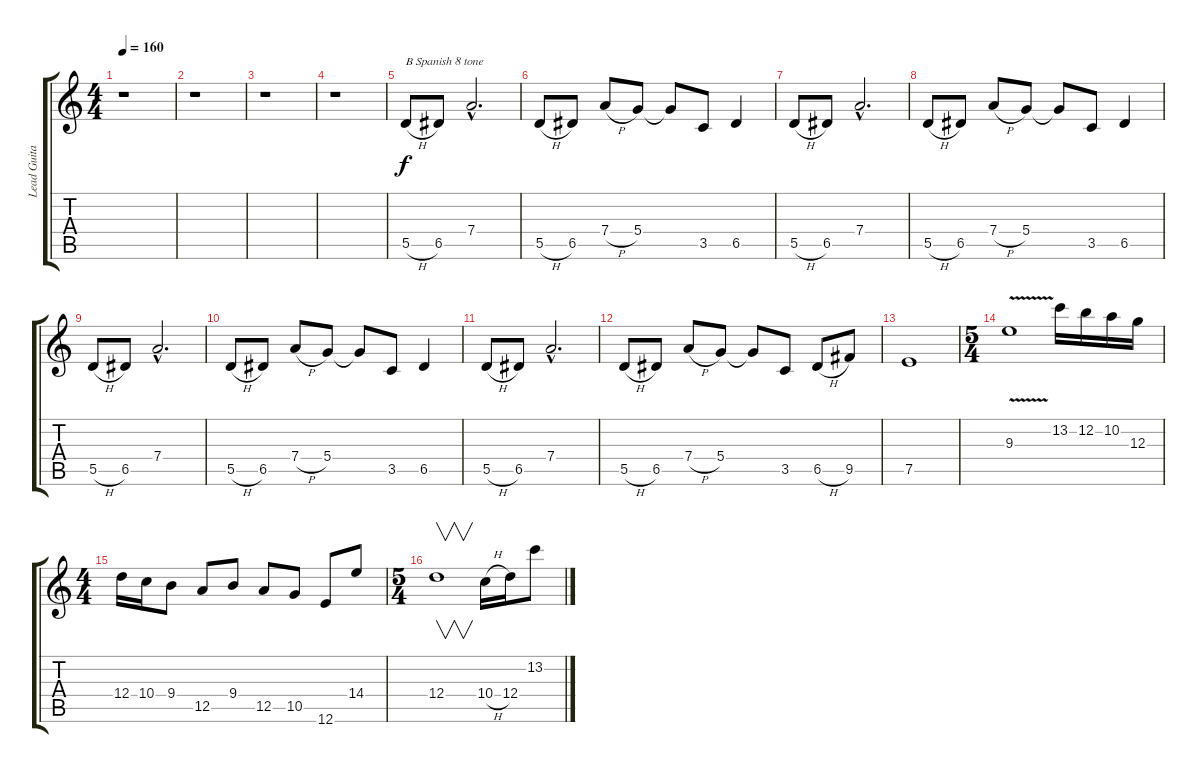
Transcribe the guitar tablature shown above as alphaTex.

\track ("Lead Guitar" "Lead Guita") {instrument overdrivenguitar}
\staff {score tabs}
\tuning (E4 B3 G3 D3 A2 E2) {hide}
\ts (4 4)
\tempo 160
\clef g2
\ks c
r.1{dy f instrument overdrivenguitar} |
r.1 |
r.1 |
r.1 |
5.5{h}.8{txt "B Spanish 8 tone"} 6.5.8 7.4{hac}.2{d} |
5.5{h}.8 6.5.8 7.4{h}.8 5.4.8 5.4{t}.8 3.5.8 6.5.4 |
5.5{h}.8 6.5.8 7.4{hac}.2{d} |
5.5{h}.8 6.5.8 7.4{h}.8 5.4.8 5.4{t}.8 3.5.8 6.5.4 |
5.5{h}.8 6.5.8 7.4{hac}.2{d} |
5.5{h}.8 6.5.8 7.4{h}.8 5.4.8 5.4{t}.8 3.5.8 6.5.4 |
5.5{h}.8 6.5.8 7.4{hac}.2{d} |
5.5{h}.8 6.5.8 7.4{h}.8 5.4.8 5.4{t}.8 3.5.8 6.5{h}.8 9.5.8 |
7.5.1 |
\ts (5 4)
9.3{v}.1 13.2.16 12.2.16 10.2.16 12.3.16 |
\ts (4 4)
12.4.16 10.4.16 9.4.8 12.5.8 9.4.8 12.5.8 10.5.8 12.6.8 14.4.8 |
\ts (5 4)
12.4.1{v} 10.4{h}.16 12.4.16 13.2.8
